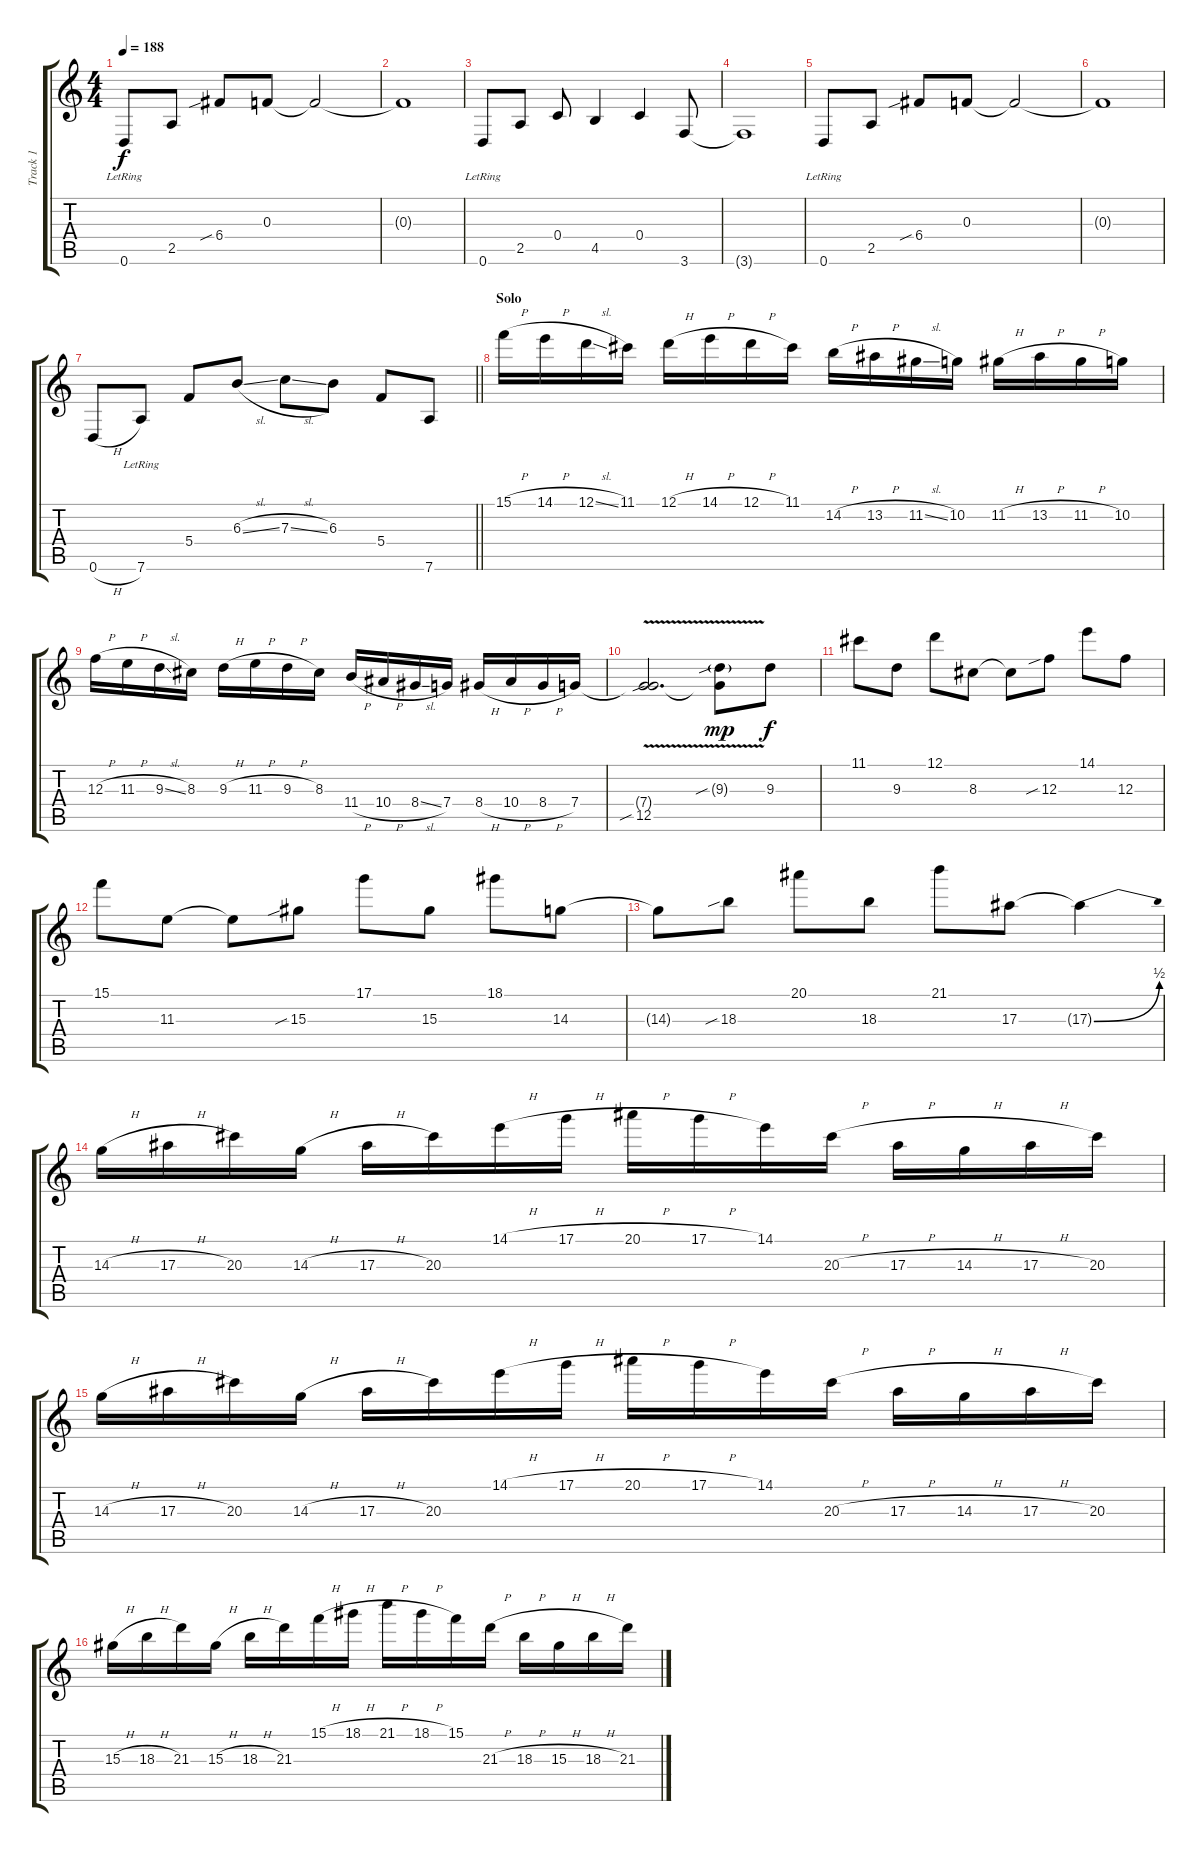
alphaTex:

\track ("Track 1" "Track 1") {instrument overdrivenguitar}
\staff {score tabs}
\tuning (D4 A3 F3 C3 G2 D2) {hide}
\ts (4 4)
\tempo 188
\clef g2
\ks c
0.6{lr}.8{dy f} 2.5.8 6.4{sib}.8 0.3.8 0.3{t}.2 |
0.3{t}.1 |
0.6{lr}.8 2.5.8 0.4.8 4.5.4 0.4.4 3.6.8 |
3.6{t}.1 |
0.6{lr}.8 2.5.8 6.4{sib}.8 0.3.8 0.3{t}.2 |
0.3{t}.1 |
\barLineRight lightlight
0.6{h}.8 7.6{lr}.8 5.4.8 6.3{sl}.8 7.3{sl}.8 6.3.8 5.4.8 7.6.8 |
\section ("" "Solo")
15.1{h}.16 14.1{h}.16 12.1{sl}.16 11.1.16 12.1{h}.16 14.1{h}.16 12.1{h}.16 11.1.16 14.2{h}.16 13.2{h}.16 11.2{sl}.16 10.2.16 11.2{h}.16 13.2{h}.16 11.2{h}.16 10.2.16 |
12.3{h}.16 11.3{h}.16 9.3{sl}.16 8.3.16 9.3{h}.16 11.3{h}.16 9.3{h}.16 8.3.16 11.4{h}.16 10.4{h}.16 8.4{sl}.16 7.4.16 8.4{h}.16 10.4{h}.16 8.4{h}.16 7.4.16 |
(7.4{t} 12.5{v sib}).2{d} (9.3{sib g} 12.5{t}).8{dy mp} 9.3.8{dy f} |
11.1.8 9.3.8 12.1.8 8.3.8 8.3{t}.8 12.3{sib}.8 14.1.8 12.3.8 |
15.1.8 11.3.8 11.3{t}.8 15.3{sib}.8 17.1.8 15.3.8 18.1.8 14.3.8 |
14.3{t}.8 18.3{sib}.8 20.1.8 18.3.8 21.1.8 17.3.8 17.3{be (bend 0 0 60 2) t}.4 |
14.3{h}.16 17.3{h}.16 20.3.16 14.3{h}.16 17.3{h}.16 20.3.16 14.1{h}.16 17.1{h}.16 20.1{h}.16 17.1{h}.16 14.1.16 20.3{h}.16 17.3{h}.16 14.3{h}.16 17.3{h}.16 20.3.16 |
14.3{h}.16 17.3{h}.16 20.3.16 14.3{h}.16 17.3{h}.16 20.3.16 14.1{h}.16 17.1{h}.16 20.1{h}.16 17.1{h}.16 14.1.16 20.3{h}.16 17.3{h}.16 14.3{h}.16 17.3{h}.16 20.3.16 |
15.3{h}.16 18.3{h}.16 21.3.16 15.3{h}.16 18.3{h}.16 21.3.16 15.1{h}.16 18.1{h}.16 21.1{h}.16 18.1{h}.16 15.1.16 21.3{h}.16 18.3{h}.16 15.3{h}.16 18.3{h}.16 21.3.16
